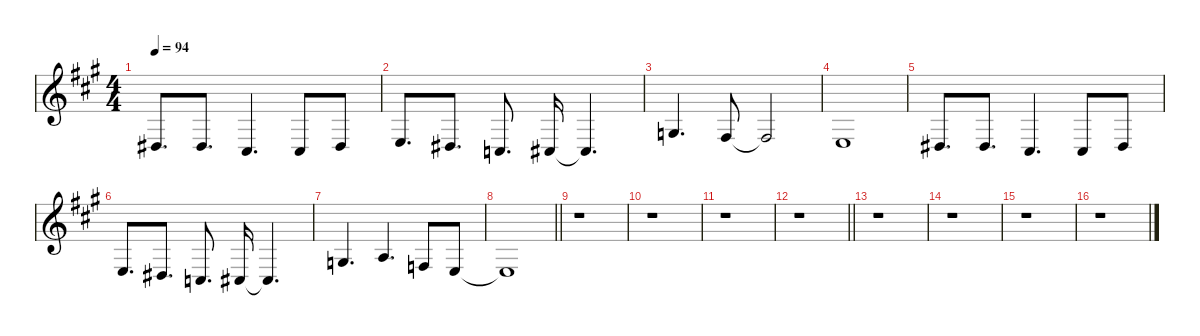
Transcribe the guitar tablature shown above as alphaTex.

\defaultSystemsLayout 4
\hideDynamics
\bracketExtendMode nobrackets
\singleTrackTrackNamePolicy hidden
\multiTrackTrackNamePolicy hidden
\firstSystemTrackNameMode fullname
\firstSystemTrackNameOrientation horizontal
\otherSystemsTrackNameOrientation horizontal
\track ("Piano" "pno.") {defaultSystemsLayout 8 instrument brightacousticpiano}
\staff {score}
\tuning (A4 B3 G3 D3 A2 E2)
\ts (4 4)
\tempo 94
\clef g2
\ks a
1.4{acc #}.8{d dy ppp beam Up} 1.4{acc #}.8{d beam Up} 4.5{acc #}.4{d beam Up} 4.5{acc #}.8{beam Up} 1.4{acc #}.8{dy p beam Up} |
2.4{acc forcenatural}.8{d beam Up} 1.4{acc #}.8{d beam Up} 3.5{acc forcenatural}.8{d dy pp beam Up} 4.5{acc #}.16{beam Up} 4.5{t acc #}.4{d beam Up} |
0.3{acc forcenatural}.4{d dy p beam Up} 4.4{acc #}.8{beam Up} 4.4{t acc #}.2{beam Up} |
2.4{acc forcenatural}.1{beam Up} |
1.4{acc #}.8{d beam Up} 1.4{acc #}.8{d beam Up} 4.5{acc #}.4{d dy ppp beam Up} 4.5{acc #}.8{beam Up} 1.4{acc #}.8{dy p beam Up} |
2.4{acc forcenatural}.8{d beam Up} 1.4{acc #}.8{d beam Up} 3.5{acc forcenatural}.8{d dy pp beam Up} 4.5{acc #}.16{beam Up} 4.5{t acc #}.4{d beam Up} |
0.3{acc forcenatural}.4{d dy p beam Up} 2.3{acc forcenatural}.4{d beam Up} 3.4{acc forcenatural}.8{beam Up} 2.4{acc forcenatural}.8{beam Up} |
\barLineRight lightlight
2.4{t acc forcenatural}.1{beam Up} |
r.1{beam Down} |
r.1{beam Down} |
r.1{beam Down} |
\barLineRight lightlight
r.1{beam Down} |
r.1{beam Down} |
r.1{beam Down} |
r.1{beam Down} |
r.1{beam Down}
